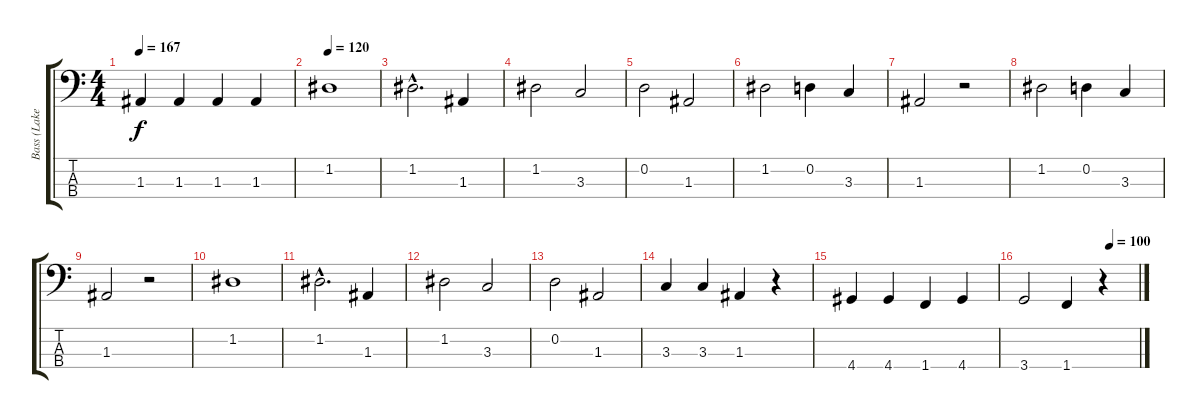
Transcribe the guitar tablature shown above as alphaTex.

\track ("Bass (Lake)" "Bass (Lake") {instrument electricbassfinger}
\staff {score tabs}
\tuning (G2 D2 A1 E1) {hide}
\ts (4 4)
\tempo 167
\clef f4
\ks c
1.3.4{dy f} 1.3.4 1.3.4 1.3.4 |
\tempo 120
1.2.1 |
1.2{hac}.2{d} 1.3.4 |
1.2.2 3.3.2 |
0.2.2 1.3.2 |
1.2.2 0.2.4 3.3.4 |
1.3.2 r.2 |
1.2.2 0.2.4 3.3.4 |
1.3.2 r.2 |
1.2.1 |
1.2{hac}.2{d} 1.3.4 |
1.2.2 3.3.2 |
0.2.2 1.3.2 |
3.3.4 3.3.4 1.3.4 r.4 |
4.4.4 4.4.4 1.4.4 4.4.4 |
\tempo (100 0.75)
3.4.2 1.4.4 r.4
